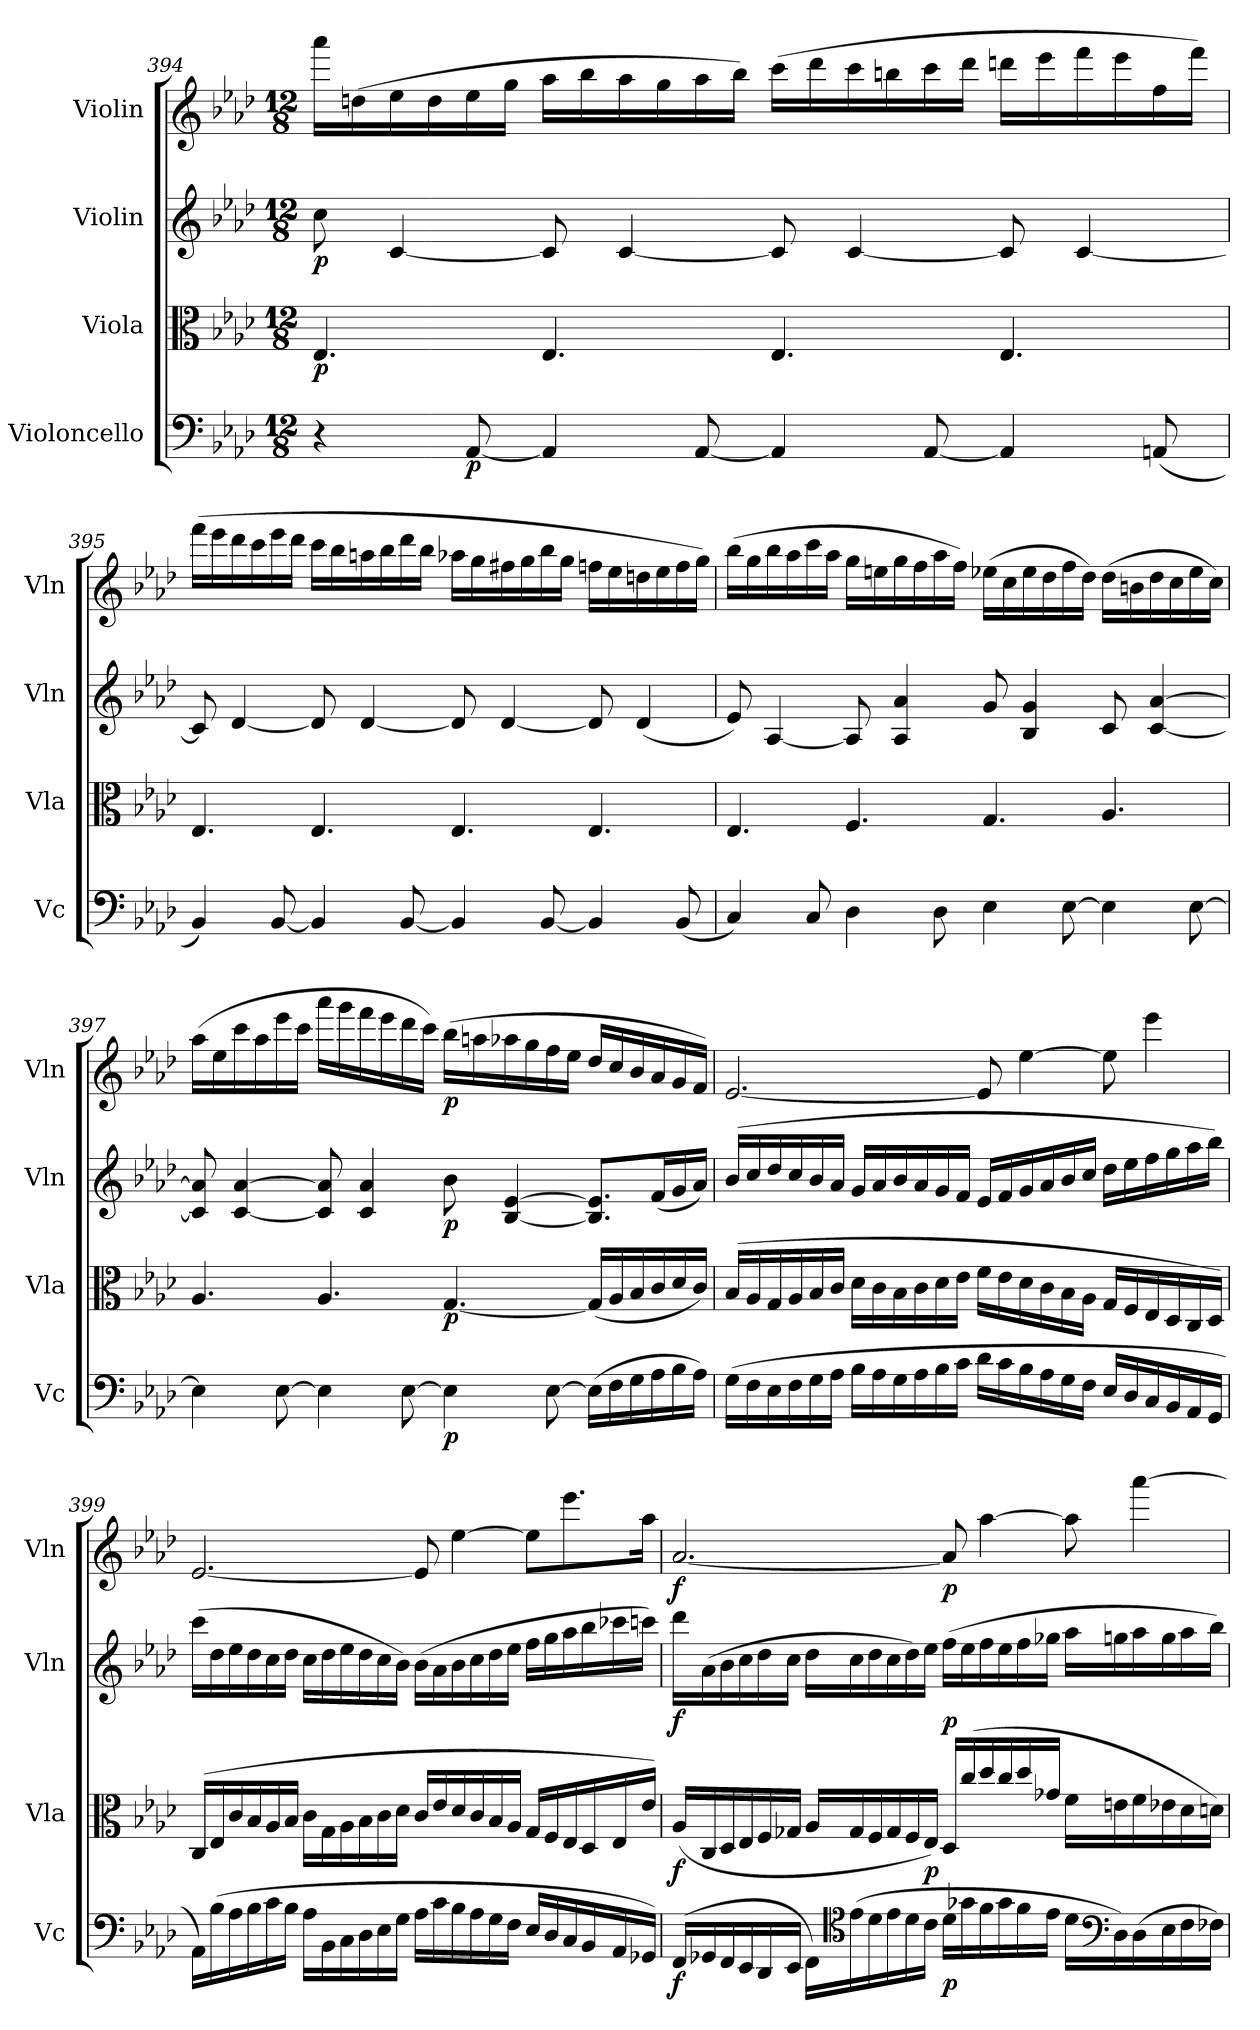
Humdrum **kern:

**kern	**dynam	**kern	**dynam	**kern	**dynam	**kern	**dynam
*part4	*part4	*part3	*part3	*part2	*part2	*part1	*part1
*staff4	*staff4	*staff3	*staff3	*staff2	*staff2	*staff1	*staff1
*I"Violoncello	*	*I"Viola	*	*I"Violin	*	*I"Violin	*
*I'Vc	*	*I'Vla	*	*I'Vln	*	*I'Vln	*
*clefF4	*	*clefC3	*	*clefG2	*	*clefG2	*
*k[b-e-a-d-]	*	*k[b-e-a-d-]	*	*k[b-e-a-d-]	*	*k[b-e-a-d-]	*
*M12/8	*	*M12/8	*	*M12/8	*	*M12/8	*
=394	=394	=394	=394	=394	=394	=394	=394
4r	.	4.E-	p	8cc	p	16aaa-\LL	.
.	.	.	.	.	.	(16ddn\	.
.	.	.	.	[4c	.	16ee-\	.
.	.	.	.	.	.	16dd\	.
[8AA-	p	.	.	.	.	16ee-\	.
.	.	.	.	.	.	16gg\JJ	.
4AA-]	.	4.E-	.	8c]	.	16aa-\LL	.
.	.	.	.	.	.	16bb-\	.
.	.	.	.	[4c	.	16aa-\	.
.	.	.	.	.	.	16gg\	.
[8AA-	.	.	.	.	.	16aa-\	.
.	.	.	.	.	.	16bb-\JJ)	.
4AA-]	.	4.E-	.	8c]	.	(16ccc\LL	.
.	.	.	.	.	.	16ddd-\	.
.	.	.	.	[4c	.	16ccc\	.
.	.	.	.	.	.	16bbn\	.
[8AA-	.	.	.	.	.	16ccc\	.
.	.	.	.	.	.	16ddd-\JJ	.
4AA-]	.	4.E-	.	8c]	.	16dddn\LL	.
.	.	.	.	.	.	16eee-\	.
.	.	.	.	[4c	.	16fff\	.
.	.	.	.	.	.	16eee-\	.
(8AAn	.	.	.	.	.	16ff\	.
.	.	.	.	.	.	16fff\JJ)	.
=395	=395	=395	=395	=395	=395	=395	=395
4BB-)	.	4.E-	.	8c]	.	(16fff\LL	.
.	.	.	.	.	.	16eee-\	.
.	.	.	.	[4d-	.	16ddd-\	.
.	.	.	.	.	.	16ccc\	.
[8BB-	.	.	.	.	.	16eee-\	.
.	.	.	.	.	.	16ddd-\JJ	.
4BB-]	.	4.E-	.	8d-]	.	16ccc\LL	.
.	.	.	.	.	.	16bb-\	.
.	.	.	.	[4d-	.	16aan\	.
.	.	.	.	.	.	16bb-\	.
[8BB-	.	.	.	.	.	16ddd-\	.
.	.	.	.	.	.	16bb-\JJ	.
4BB-]	.	4.E-	.	8d-]	.	16aa-X\LL	.
.	.	.	.	.	.	16gg\	.
.	.	.	.	[4d-	.	16ff#X\	.
.	.	.	.	.	.	16gg\	.
[8BB-	.	.	.	.	.	16bb-\	.
.	.	.	.	.	.	16gg\JJ	.
4BB-]	.	4.E-	.	8d-]	.	16ffn\LL	.
.	.	.	.	.	.	16ee-\	.
.	.	.	.	(4d-	.	16ddn\	.
.	.	.	.	.	.	16ee-\	.
(8BB-	.	.	.	.	.	16ff\	.
.	.	.	.	.	.	16gg\JJ)	.
=396	=396	=396	=396	=396	=396	=396	=396
4C)	.	4.E-	.	8e-)	.	(16bb-\LL	.
.	.	.	.	.	.	16gg\	.
.	.	.	.	[4A-	.	16bb-\	.
.	.	.	.	.	.	16aa-\	.
8C	.	.	.	.	.	16ccc\	.
.	.	.	.	.	.	16aa-\JJ	.
4D-	.	4.F	.	8A-]	.	16gg\LL	.
.	.	.	.	.	.	16een\	.
.	.	.	.	4A- 4a-	.	16gg\	.
.	.	.	.	.	.	16ff\	.
8D-	.	.	.	.	.	16aa-\	.
.	.	.	.	.	.	16ff\JJ)	.
4E-	.	4.G	.	8g	.	(16ee-X\LL	.
.	.	.	.	.	.	16cc\	.
.	.	.	.	4B- 4g	.	16ee-\	.
.	.	.	.	.	.	16dd-\	.
[8E-	.	.	.	.	.	16ff\	.
.	.	.	.	.	.	16dd-\JJ)	.
4E-]	.	4.A-	.	8c	.	(16dd-\LL	.
.	.	.	.	.	.	16bn\	.
.	.	.	.	[4c [4a-	.	16dd-\	.
.	.	.	.	.	.	16cc\	.
[8E-	.	.	.	.	.	16ee-\	.
.	.	.	.	.	.	16cc\JJ)	.
=397	=397	=397	=397	=397	=397	=397	=397
4E-]	.	4.A-	.	8c] 8a-]	.	(16aa-\LL	.
.	.	.	.	.	.	16ee-\	.
.	.	.	.	[4c [4a-	.	16ccc\	.
.	.	.	.	.	.	16aa-\	.
[8E-	.	.	.	.	.	16eee-\	.
.	.	.	.	.	.	16ccc\JJ	.
4E-]	.	4.A-	.	8c] 8a-]	.	16aaa-\LL	.
.	.	.	.	.	.	16ggg\	.
.	.	.	.	4c 4a-	.	16fff\	.
.	.	.	.	.	.	16eee-\	.
[8E-	.	.	.	.	.	16ddd-\	.
.	.	.	.	.	.	16ccc\JJ)	.
4E-]	p	[4.G	p	8b-	p	(16bb-\LL	p
.	.	.	.	.	.	16aan\	.
.	.	.	.	[4B- [4e-	.	16aa-X\	.
.	.	.	.	.	.	16gg\	.
[8E-	.	.	.	.	.	16ff\	.
.	.	.	.	.	.	16ee-\JJ	.
(16E-\LL]	.	(16G/LL]	.	8.B-]/ 8.e-]/L	.	16dd-/LL	.
16F\	.	16A-/	.	.	.	16cc/	.
16G\	.	16B-/	.	.	.	16b-/	.
16A-\	.	16c/	.	(16f/L	.	16a-/	.
16B-\	.	16d-/	.	16g/	.	16g/	.
16A-\JJ)	.	16c/JJ)	.	16a-/JJ)	.	16f/JJ)	.
=398	=398	=398	=398	=398	=398	=398	=398
(16G\LL	.	(16B-/LL	.	(16b-/LL	.	[2.e-	.
16F\	.	16A-/	.	16cc/	.	.	.
16E-\	.	16G/	.	16dd-/	.	.	.
16F\	.	16A-/	.	16cc/	.	.	.
16G\	.	16B-/	.	16b-/	.	.	.
16A-\JJ	.	16c/JJ	.	16a-/JJ	.	.	.
16B-\LL	.	16d-\LL	.	16g/LL	.	.	.
16A-\	.	16c\	.	16a-/	.	.	.
16G\	.	16B-\	.	16b-/	.	.	.
16A-\	.	16c\	.	16a-/	.	.	.
16B-\	.	16d-\	.	16g/	.	.	.
16c\JJ	.	16e-\JJ	.	16f/JJ	.	.	.
16d-\LL	.	16f\LL	.	16e-/LL	.	8e-]	.
16c\	.	16e-\	.	16f/	.	.	.
16B-\	.	16d-\	.	16g/	.	[4ee-	.
16A-\	.	16c\	.	16a-/	.	.	.
16G\	.	16B-\	.	16b-/	.	.	.
16F\JJ	.	16A-\JJ	.	16cc/JJ	.	.	.
16E-/LL	.	16G/LL	.	16dd-\LL	.	8ee-]	.
16D-/	.	16F/	.	16ee-\	.	.	.
16C/	.	16E-/	.	16ff\	.	4eee-	.
16BB-/	.	16D-/	.	16gg\	.	.	.
16AA-/	.	16C/	.	16aa-\	.	.	.
16GG/JJ	.	16D-/JJ)	.	16bb-\JJ)	.	.	.
=399	=399	=399	=399	=399	=399	=399	=399
16AA-\LL)	.	(16C/LL	.	(16ccc\LL	.	[2.e-	.
(16B-\	.	16E-/	.	16dd-\	.	.	.
16A-\	.	16c/	.	16ee-\	.	.	.
16B-\	.	16B-/	.	16dd-\	.	.	.
16c\	.	16A-/	.	16cc\	.	.	.
16B-\JJ	.	16B-/JJ	.	16dd-\JJ	.	.	.
16A-\LL	.	16c\LL	.	16cc\LL	.	.	.
16BB-\	.	16G\	.	16dd-\	.	.	.
16C\	.	16A-\	.	16ee-\	.	.	.
16D-\	.	16B-\	.	16dd-\	.	.	.
16E-\	.	16c\	.	16cc\	.	.	.
16G\JJ	.	16d-\JJ	.	16b-\JJ)	.	.	.
16A-\LL	.	16c/LL	.	(16b-\LL	.	8e-]	.
16c\	.	16e-/	.	16a-\	.	.	.
16B-\	.	16d-/	.	16b-\	.	[4ee-	.
16A-\	.	16c/	.	16cc\	.	.	.
16G\	.	16B-/	.	16dd-\	.	.	.
16F\JJ	.	16A-/JJ	.	16ee-\JJ	.	.	.
16E-/LL	.	16G/LL	.	16ff\LL	.	8ee-\L]	.
16D-/	.	16F/	.	16gg\	.	.	.
16C/	.	16E-/	.	16aa-\	.	8.eee-\	.
16BB-/	.	16D-/	.	16bb-\	.	.	.
16AA-/	.	16E-/	.	16ccc-X\	.	.	.
16GG-X/JJ)	.	16e-/JJ)	.	16cccn\JJ)	.	16aa-\Jk	.
=400	=400	=400	=400	=400	=400	=400	=400
(16FF/LL	f	(16A-/LL	f	16ddd-\LL	f	[2.a-	f
16GG-X/	.	16C/	.	(16a-\	.	.	.
16FF/	.	16D-/	.	16b-\	.	.	.
16EE-/	.	16E-/	.	16cc\	.	.	.
16DD-/	.	16F/	.	16dd-\	.	.	.
16EE-/JJ	.	16G-X/JJ	.	16cc\JJ	.	.	.
16FF\LL)	.	16A-/LL	.	16dd-\LL	.	.	.
*clefC4	*	*	*	*	*	*	*
(16e-\	.	16G-/	.	16cc\	.	.	.
16d-\	.	16F/	.	16dd-\	.	.	.
16e-\	.	16G-/	.	16cc\	.	.	.
16d-\	.	16F/	.	16dd-\)	.	.	.
16c\JJ	.	16E-/JJ)	p	16ee-\JJ	.	.	.
16d-\LL	p	16D-/LL	.	(16ff\LL	p	8a-]	p
16g-X\	.	(16cc/	.	16ee-\	.	.	.
16f\	.	16dd-/	.	16ff\	.	[4aa-	.
16g-\	.	16cc/	.	16ee-\	.	.	.
16f\	.	16dd-/	.	16ff\	.	.	.
16e-\JJ	.	16g-X/JJ	.	16gg-X\JJ	.	.	.
16d-\LL	.	16f\LL	.	16aa-\LL	.	8aa-]	.
*clefF4	*	*	*	*	*	*	*
16D-\)	.	16en\	.	16ggn\	.	.	.
(16D-\	.	16f\	.	16aa-\	.	[4aaa-	.
16E-\	.	16e-X\	.	16gg\	.	.	.
16F\	.	16d-\	.	16aa-\	.	.	.
16F-X\JJ)	.	16dn\JJ)	.	16bb-\JJ)	.	.	.
=	=	=	=	=	=	=	=
*-	*-	*-	*-	*-	*-	*-	*-
